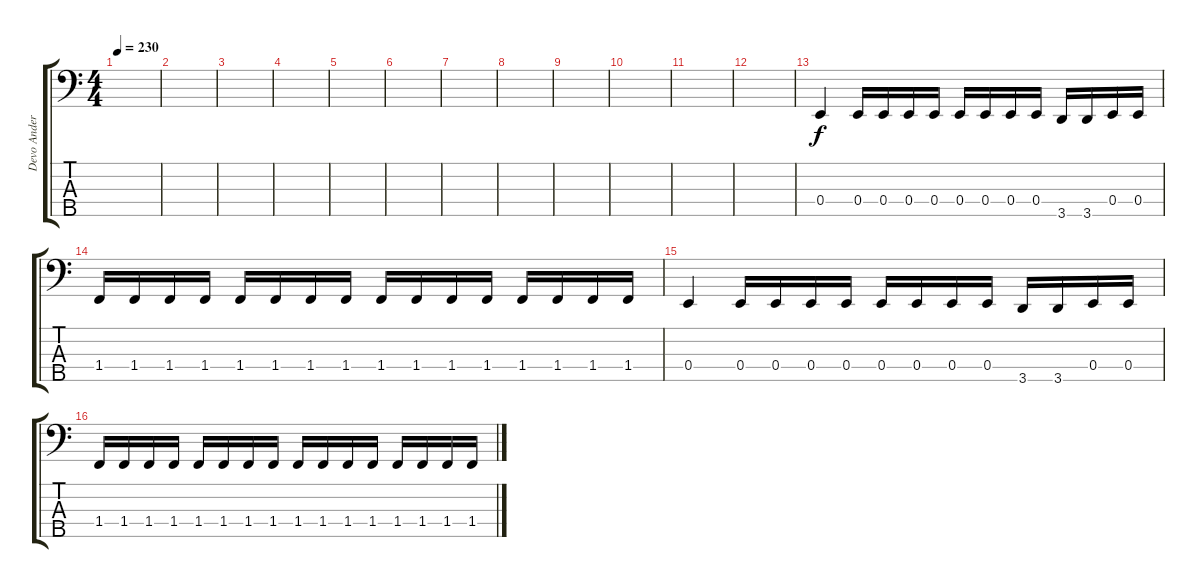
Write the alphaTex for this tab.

\track ("Devo Andersson" "Devo Ander") {instrument acousticguitarnylon}
\staff {score tabs}
\tuning (G2 D2 A1 E1 B0) {hide}
\ts (4 4)
\tempo 230
\clef f4
\ks c
|
|
|
|
|
|
|
|
|
|
|
|
0.4.4 0.4.16 0.4.16 0.4.16 0.4.16 0.4.16 0.4.16 0.4.16 0.4.16 3.5.16 3.5.16 0.4.16 0.4.16 |
1.4.16 1.4.16 1.4.16 1.4.16 1.4.16 1.4.16 1.4.16 1.4.16 1.4.16 1.4.16 1.4.16 1.4.16 1.4.16 1.4.16 1.4.16 1.4.16 |
0.4.4 0.4.16 0.4.16 0.4.16 0.4.16 0.4.16 0.4.16 0.4.16 0.4.16 3.5.16 3.5.16 0.4.16 0.4.16 |
1.4.16 1.4.16 1.4.16 1.4.16 1.4.16 1.4.16 1.4.16 1.4.16 1.4.16 1.4.16 1.4.16 1.4.16 1.4.16 1.4.16 1.4.16 1.4.16
